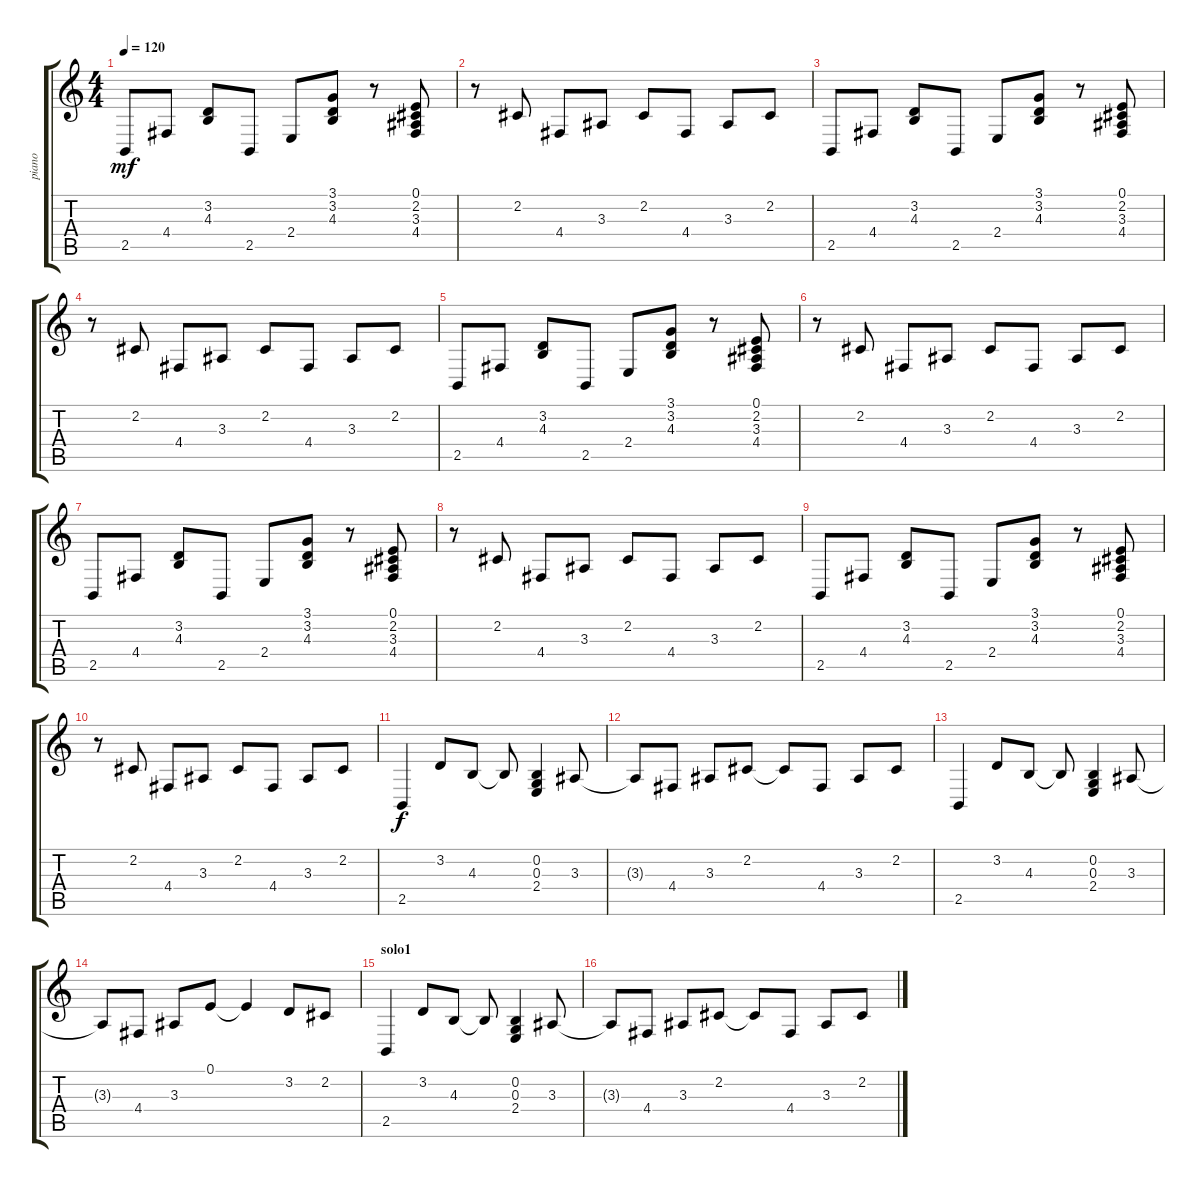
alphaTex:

\track ("piano" "piano") {instrument brightacousticpiano}
\staff {score tabs}
\tuning (E4 B3 G3 D3 A2 E2) {hide}
\ts (4 4)
\tempo 120
\clef g2
\ks c
2.5.8{dy mf} 4.4.8 (3.2 4.3).8 2.5.8 2.4.8 (3.1 3.2 4.3).8 r.8 (0.1 2.2 3.3 4.4).8 |
r.8 2.2.8 4.4.8 3.3.8 2.2.8 4.4.8 3.3.8 2.2.8 |
2.5.8 4.4.8 (3.2 4.3).8 2.5.8 2.4.8 (3.1 3.2 4.3).8 r.8 (0.1 2.2 3.3 4.4).8 |
r.8 2.2.8 4.4.8 3.3.8 2.2.8 4.4.8 3.3.8 2.2.8 |
2.5.8 4.4.8 (3.2 4.3).8 2.5.8 2.4.8 (3.1 3.2 4.3).8 r.8 (0.1 2.2 3.3 4.4).8 |
r.8 2.2.8 4.4.8 3.3.8 2.2.8 4.4.8 3.3.8 2.2.8 |
2.5.8 4.4.8 (3.2 4.3).8 2.5.8 2.4.8 (3.1 3.2 4.3).8 r.8 (0.1 2.2 3.3 4.4).8 |
r.8 2.2.8 4.4.8 3.3.8 2.2.8 4.4.8 3.3.8 2.2.8 |
2.5.8 4.4.8 (3.2 4.3).8 2.5.8 2.4.8 (3.1 3.2 4.3).8 r.8 (0.1 2.2 3.3 4.4).8 |
r.8 2.2.8 4.4.8 3.3.8 2.2.8 4.4.8 3.3.8 2.2.8 |
2.5.4{dy f} 3.2.8 4.3.8 4.3{t}.8 (0.2 0.3 2.4).4 3.3.8 |
3.3{t}.8 4.4.8 3.3.8 2.2.8 2.2{t}.8 4.4.8 3.3.8 2.2.8 |
2.5.4 3.2.8 4.3.8 4.3{t}.8 (0.2 0.3 2.4).4 3.3.8 |
3.3{t}.8 4.4.8 3.3.8 0.1.8 0.1{t}.4 3.2.8 2.2.8 |
\section ("" "solo1")
2.5.4 3.2.8 4.3.8 4.3{t}.8 (0.2 0.3 2.4).4 3.3.8 |
3.3{t}.8 4.4.8 3.3.8 2.2.8 2.2{t}.8 4.4.8 3.3.8 2.2.8
